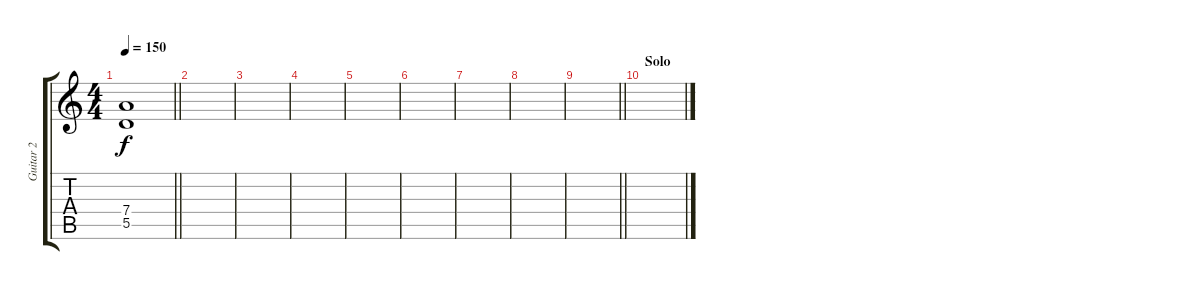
\track ("Guitar 2" "Guitar 2") {instrument distortionguitar}
\staff {score tabs}
\tuning (E4 B3 G3 D3 A2 E2) {hide}
\ts (4 4)
\tempo 150
\clef g2
\barLineRight lightlight
\ks c
(7.4{t} 5.5{t}).1{dy f} |
\section ("" "")
|
|
|
|
|
|
|
\barLineRight lightlight
|
\section ("" "Solo")
